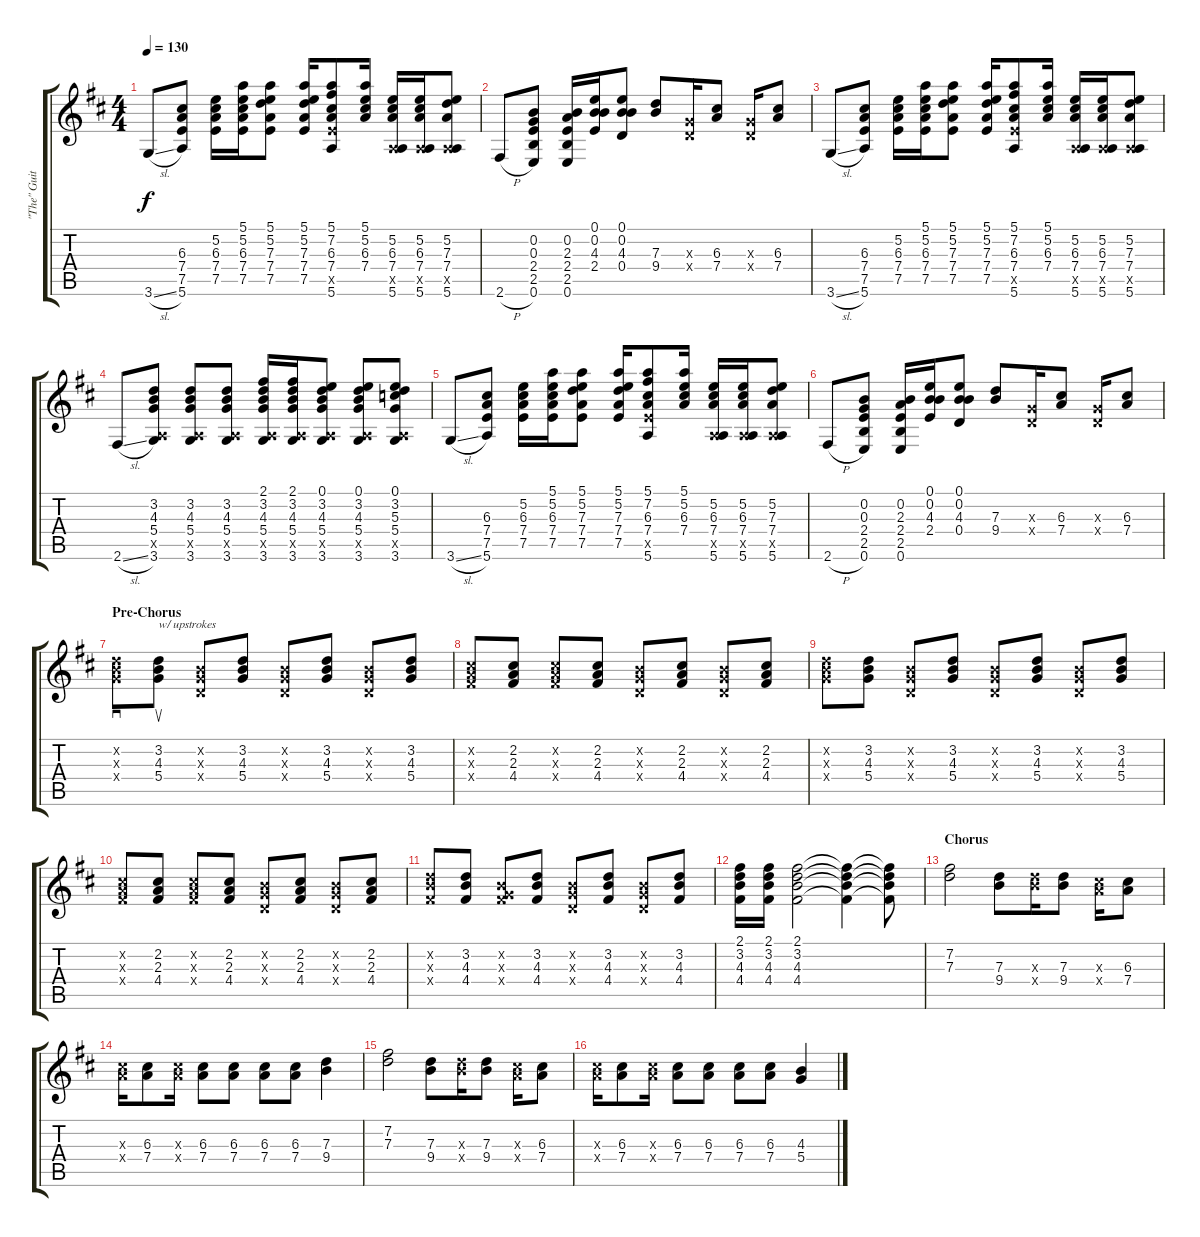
\track ("\"The\" Guitar" "\"The\" Guit") {instrument overdrivenguitar}
\staff {score tabs}
\tuning (E4 B3 G3 D3 A2 E2) {hide}
\ts (4 4)
\tempo 130
\clef g2
\ks d
3.6{sl}.8{dy f} (6.3 7.4 7.5 5.6).8 (5.2 6.3 7.4 7.5).16 (5.1 5.2 6.3 7.4 7.5).16 (5.1 5.2 7.3 7.4 7.5).8 (5.1 5.2 7.3 7.4 7.5).16 (5.1 7.2 6.3 7.4 7.5{x} 5.6).8 (5.1 5.2 6.3 7.4).16 (5.2 6.3 7.4 0.5{x} 5.6).16 (5.2 6.3 7.4 0.5{x} 5.6).16 (5.2 7.3 7.4 0.5{x} 5.6).8 |
2.6{h}.8 (0.2 0.3 2.4 2.5 0.6).8 (0.2 2.3 2.4 2.5 0.6).16 (0.1 0.2 4.3 2.4).16 (0.1 0.2 4.3 0.4).8 (7.3 9.4).8 (0.3{x} 0.4{x}).16 (6.3 7.4).8 (0.3{x} 0.4{x}).16 (6.3 7.4).8 |
3.6{sl}.8 (6.3 7.4 7.5 5.6).8 (5.2 6.3 7.4 7.5).16 (5.1 5.2 6.3 7.4 7.5).16 (5.1 5.2 7.3 7.4 7.5).8 (5.1 5.2 7.3 7.4 7.5).16 (5.1 7.2 6.3 7.4 7.5{x} 5.6).8 (5.1 5.2 6.3 7.4).16 (5.2 6.3 7.4 0.5{x} 5.6).16 (5.2 6.3 7.4 0.5{x} 5.6).16 (5.2 7.3 7.4 0.5{x} 5.6).8 |
2.6{sl}.8 (3.2 4.3 5.4 0.5{x} 3.6).8 (3.2 4.3 5.4 0.5{x} 3.6).8 (3.2 4.3 5.4 0.5{x} 3.6).8 (2.1 3.2 4.3 5.4 0.5{x} 3.6).16 (2.1 3.2 4.3 5.4 0.5{x} 3.6).16 (0.1 3.2 4.3 5.4 0.5{x} 3.6).8 (0.1 3.2 4.3 5.4 0.5{x} 3.6).8 (0.1 3.2 5.3 5.4 0.5{x} 3.6).8 |
3.6{sl}.8 (6.3 7.4 7.5 5.6).8 (5.2 6.3 7.4 7.5).16 (5.1 5.2 6.3 7.4 7.5).16 (5.1 5.2 7.3 7.4 7.5).8 (5.1 5.2 7.3 7.4 7.5).16 (5.1 7.2 6.3 7.4 7.5{x} 5.6).8 (5.1 5.2 6.3 7.4).16 (5.2 6.3 7.4 0.5{x} 5.6).16 (5.2 6.3 7.4 0.5{x} 5.6).16 (5.2 7.3 7.4 0.5{x} 5.6).8 |
2.6{h}.8 (0.2 0.3 2.4 2.5 0.6).8 (0.2 2.3 2.4 2.5 0.6).16 (0.1 0.2 4.3 2.4).16 (0.1 0.2 4.3 0.4).8 (7.3 9.4).8 (0.3{x} 0.4{x}).16 (6.3 7.4).8 (0.3{x} 0.4{x}).16 (6.3 7.4).8 |
\section ("" "Pre-Chorus")
(3.2{x} 4.3{x} 5.4{x}).8{sd} (3.2 4.3 5.4).8{su txt "w/ upstrokes"} (0.2{x} 0.3{x} 0.4{x}).8 (3.2 4.3 5.4).8 (0.2{x} 0.3{x} 0.4{x}).8 (3.2 4.3 5.4).8 (0.2{x} 0.3{x} 0.4{x}).8 (3.2 4.3 5.4).8 |
(2.2{x} 2.3{x} 4.4{x}).8 (2.2 2.3 4.4).8 (2.2{x} 2.3{x} 4.4{x}).8 (2.2 2.3 4.4).8 (0.2{x} 0.3{x} 0.4{x}).8 (2.2 2.3 4.4).8 (0.2{x} 0.3{x} 0.4{x}).8 (2.2 2.3 4.4).8 |
(3.2{x} 4.3{x} 5.4{x}).8 (3.2 4.3 5.4).8 (0.2{x} 0.3{x} 0.4{x}).8 (3.2 4.3 5.4).8 (0.2{x} 0.3{x} 0.4{x}).8 (3.2 4.3 5.4).8 (0.2{x} 0.3{x} 0.4{x}).8 (3.2 4.3 5.4).8 |
(2.2{x} 2.3{x} 4.4{x}).8 (2.2 2.3 4.4).8 (2.2{x} 2.3{x} 4.4{x}).8 (2.2 2.3 4.4).8 (0.2{x} 0.3{x} 0.4{x}).8 (2.2 2.3 4.4).8 (0.2{x} 0.3{x} 0.4{x}).8 (2.2 2.3 4.4).8 |
(3.2{x} 4.3{x} 4.4{x}).8 (3.2 4.3 4.4).8 (0.2{x} 0.3{x} 4.4{x}).8 (3.2 4.3 4.4).8 (0.2{x} 0.3{x} 0.4{x}).8 (3.2 4.3 4.4).8 (0.2{x} 0.3{x} 0.4{x}).8 (3.2 4.3 4.4).8 |
(2.1 3.2 4.3 4.4).16 (2.1 3.2 4.3 4.4).16 (2.1 3.2 4.3 4.4).2 (2.1{t} 3.2{t} 4.3{t} 4.4{t}).4 (2.1{t} 3.2{t} 4.3{t} 4.4{t}).8 |
\section ("" "Chorus")
(7.2 7.3).2 (7.3 9.4).8 (7.3{x} 9.4{x}).16 (7.3 9.4).8 (6.3{x} 7.4{x}).16 (6.3 7.4).8 |
(6.3{x} 7.4{x}).16 (6.3 7.4).8 (6.3{x} 7.4{x}).16 (6.3 7.4).8 (6.3 7.4).8 (6.3 7.4).8 (6.3 7.4).8 (7.3 9.4).4 |
(7.2 7.3).2 (7.3 9.4).8 (7.3{x} 9.4{x}).16 (7.3 9.4).8 (6.3{x} 7.4{x}).16 (6.3 7.4).8 |
(6.3{x} 7.4{x}).16 (6.3 7.4).8 (6.3{x} 7.4{x}).16 (6.3 7.4).8 (6.3 7.4).8 (6.3 7.4).8 (6.3 7.4).8 (4.3 5.4).4
